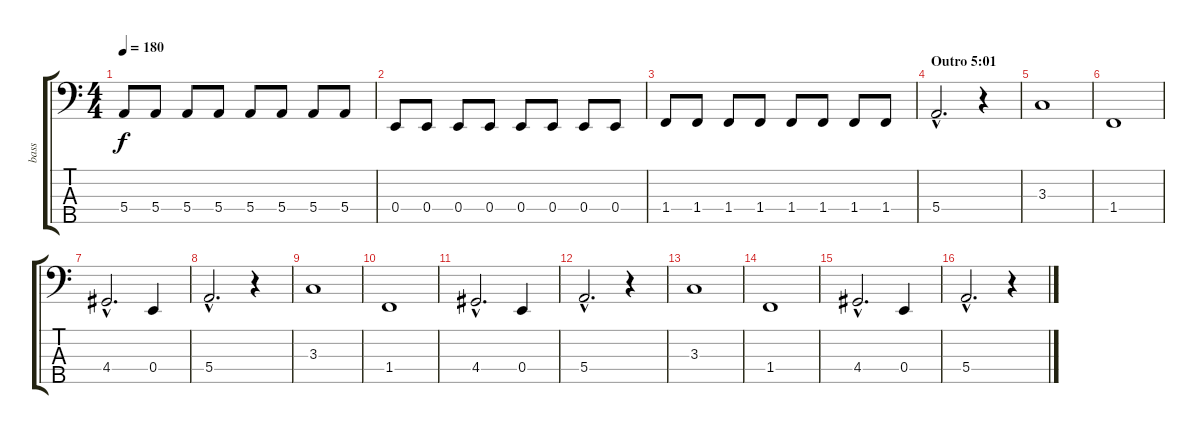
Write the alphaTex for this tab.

\track ("bass" "bass") {instrument electricbassfinger}
\staff {score tabs}
\tuning (G2 D2 A1 E1 B0) {hide}
\ts (4 4)
\tempo 180
\clef f4
\ks c
5.4.8{dy f} 5.4.8 5.4.8 5.4.8 5.4.8 5.4.8 5.4.8 5.4.8 |
0.4.8 0.4.8 0.4.8 0.4.8 0.4.8 0.4.8 0.4.8 0.4.8 |
1.4.8 1.4.8 1.4.8 1.4.8 1.4.8 1.4.8 1.4.8 1.4.8 |
\section ("" "Outro 5:01")
5.4{hac}.2{d} r.4 |
3.3.1 |
1.4.1 |
4.4{hac}.2{d} 0.4.4 |
5.4{hac}.2{d} r.4 |
3.3.1 |
1.4.1 |
4.4{hac}.2{d} 0.4.4 |
5.4{hac}.2{d} r.4 |
3.3.1 |
1.4.1 |
4.4{hac}.2{d} 0.4.4 |
5.4{hac}.2{d} r.4
